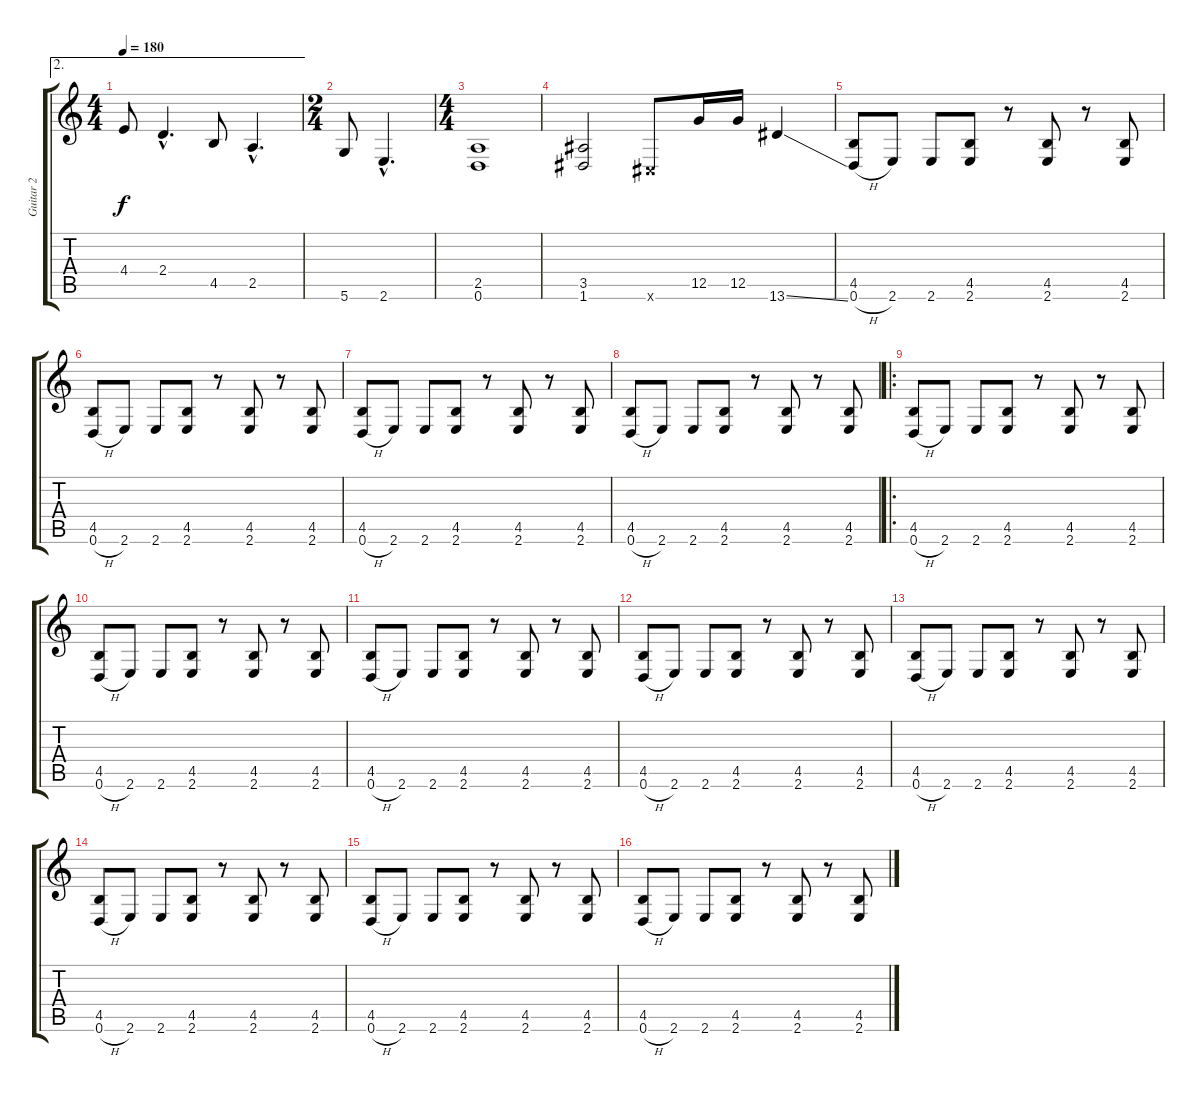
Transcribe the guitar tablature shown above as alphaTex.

\track ("Guitar 2" "Guitar 2") {instrument distortionguitar}
\staff {score tabs}
\tuning (D4 A3 F3 C3 G2 D2) {hide}
\ae 2
\ts (4 4)
\tempo 180
\clef g2
\ks c
4.4.8{dy f} 2.4{hac}.4{d} 4.5.8 2.5{hac}.4{d} |
\ts (2 4)
5.6.8 2.6{hac}.4{d} |
\ts (4 4)
(2.5 0.6).1 |
(3.5 1.6).2 -1.6{x}.8 12.5.16 12.5.16 13.6{ss}.4 |
(4.5 0.6{h}).8 2.6.8 2.6.8 (4.5 2.6).8 r.8 (4.5 2.6).8 r.8 (4.5 2.6).8 |
(4.5 0.6{h}).8 2.6.8 2.6.8 (4.5 2.6).8 r.8 (4.5 2.6).8 r.8 (4.5 2.6).8 |
(4.5 0.6{h}).8 2.6.8 2.6.8 (4.5 2.6).8 r.8 (4.5 2.6).8 r.8 (4.5 2.6).8 |
(4.5 0.6{h}).8 2.6.8 2.6.8 (4.5 2.6).8 r.8 (4.5 2.6).8 r.8 (4.5 2.6).8 |
\ro
(4.5 0.6{h}).8 2.6.8 2.6.8 (4.5 2.6).8 r.8 (4.5 2.6).8 r.8 (4.5 2.6).8 |
(4.5 0.6{h}).8 2.6.8 2.6.8 (4.5 2.6).8 r.8 (4.5 2.6).8 r.8 (4.5 2.6).8 |
(4.5 0.6{h}).8 2.6.8 2.6.8 (4.5 2.6).8 r.8 (4.5 2.6).8 r.8 (4.5 2.6).8 |
(4.5 0.6{h}).8 2.6.8 2.6.8 (4.5 2.6).8 r.8 (4.5 2.6).8 r.8 (4.5 2.6).8 |
(4.5 0.6{h}).8 2.6.8 2.6.8 (4.5 2.6).8 r.8 (4.5 2.6).8 r.8 (4.5 2.6).8 |
(4.5 0.6{h}).8 2.6.8 2.6.8 (4.5 2.6).8 r.8 (4.5 2.6).8 r.8 (4.5 2.6).8 |
(4.5 0.6{h}).8 2.6.8 2.6.8 (4.5 2.6).8 r.8 (4.5 2.6).8 r.8 (4.5 2.6).8 |
(4.5 0.6{h}).8 2.6.8 2.6.8 (4.5 2.6).8 r.8 (4.5 2.6).8 r.8 (4.5 2.6).8
